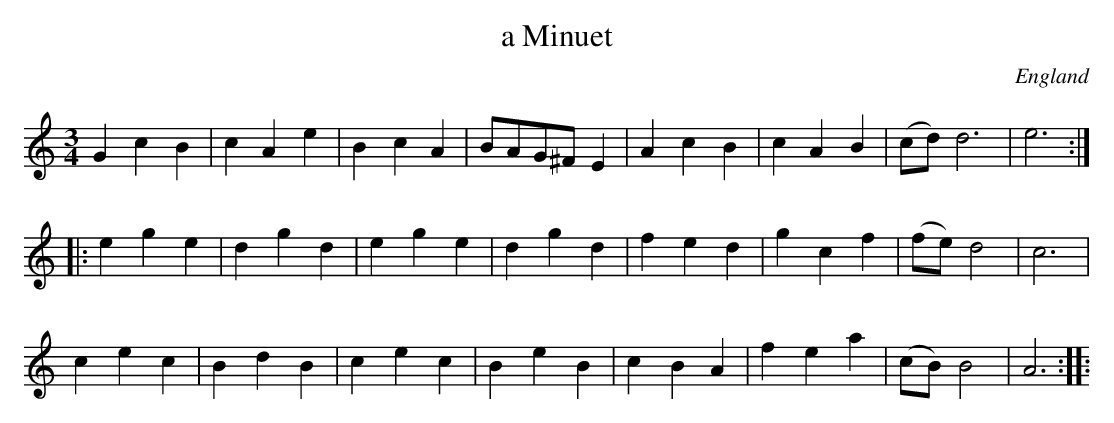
X:1
T:a Minuet
L:1/4
M:3/4
O:England
K:A minor
GcB | cAe | BcA | B/A/G/^F/E | AcB | cAB | (c/d/)d3 | e3 ::
ege | dgd | ege | dgd | fed | gcf | (f/e/)d2 | c3 |
cec | BdB | cec | BeB | cBA | fea | (c/B/)B2 | A3 ::
